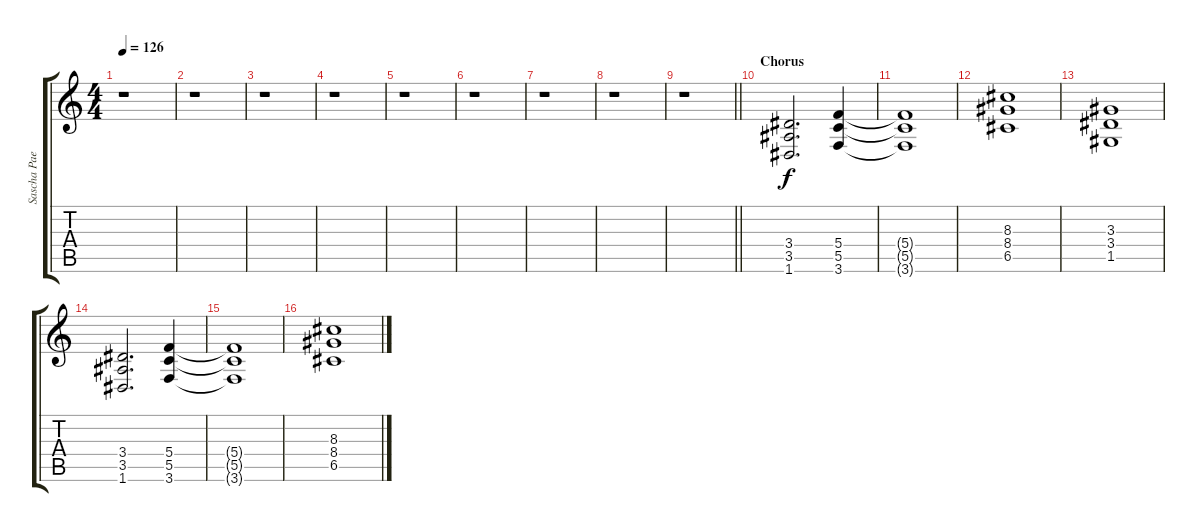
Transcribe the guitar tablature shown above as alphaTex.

\track ("Sascha Paeth - Rhythm guitar" "Sascha Pae") {instrument overdrivenguitar}
\staff {score tabs}
\tuning (D4 A3 F3 C3 G2 D2) {hide}
\ts (4 4)
\tempo 126
\clef g2
\ks c
r.1{dy f} |
r.1 |
r.1 |
r.1 |
r.1 |
r.1 |
r.1 |
r.1 |
\barLineRight lightlight
r.1 |
\section ("" "Chorus")
(3.4 3.5 1.6).2{d} (5.4 5.5 3.6).4 |
(5.4{t} 5.5{t} 3.6{t}).1 |
(8.3 8.4 6.5).1 |
(3.3 3.4 1.5).1 |
(3.4 3.5 1.6).2{d} (5.4 5.5 3.6).4 |
(5.4{t} 5.5{t} 3.6{t}).1 |
(8.3 8.4 6.5).1
